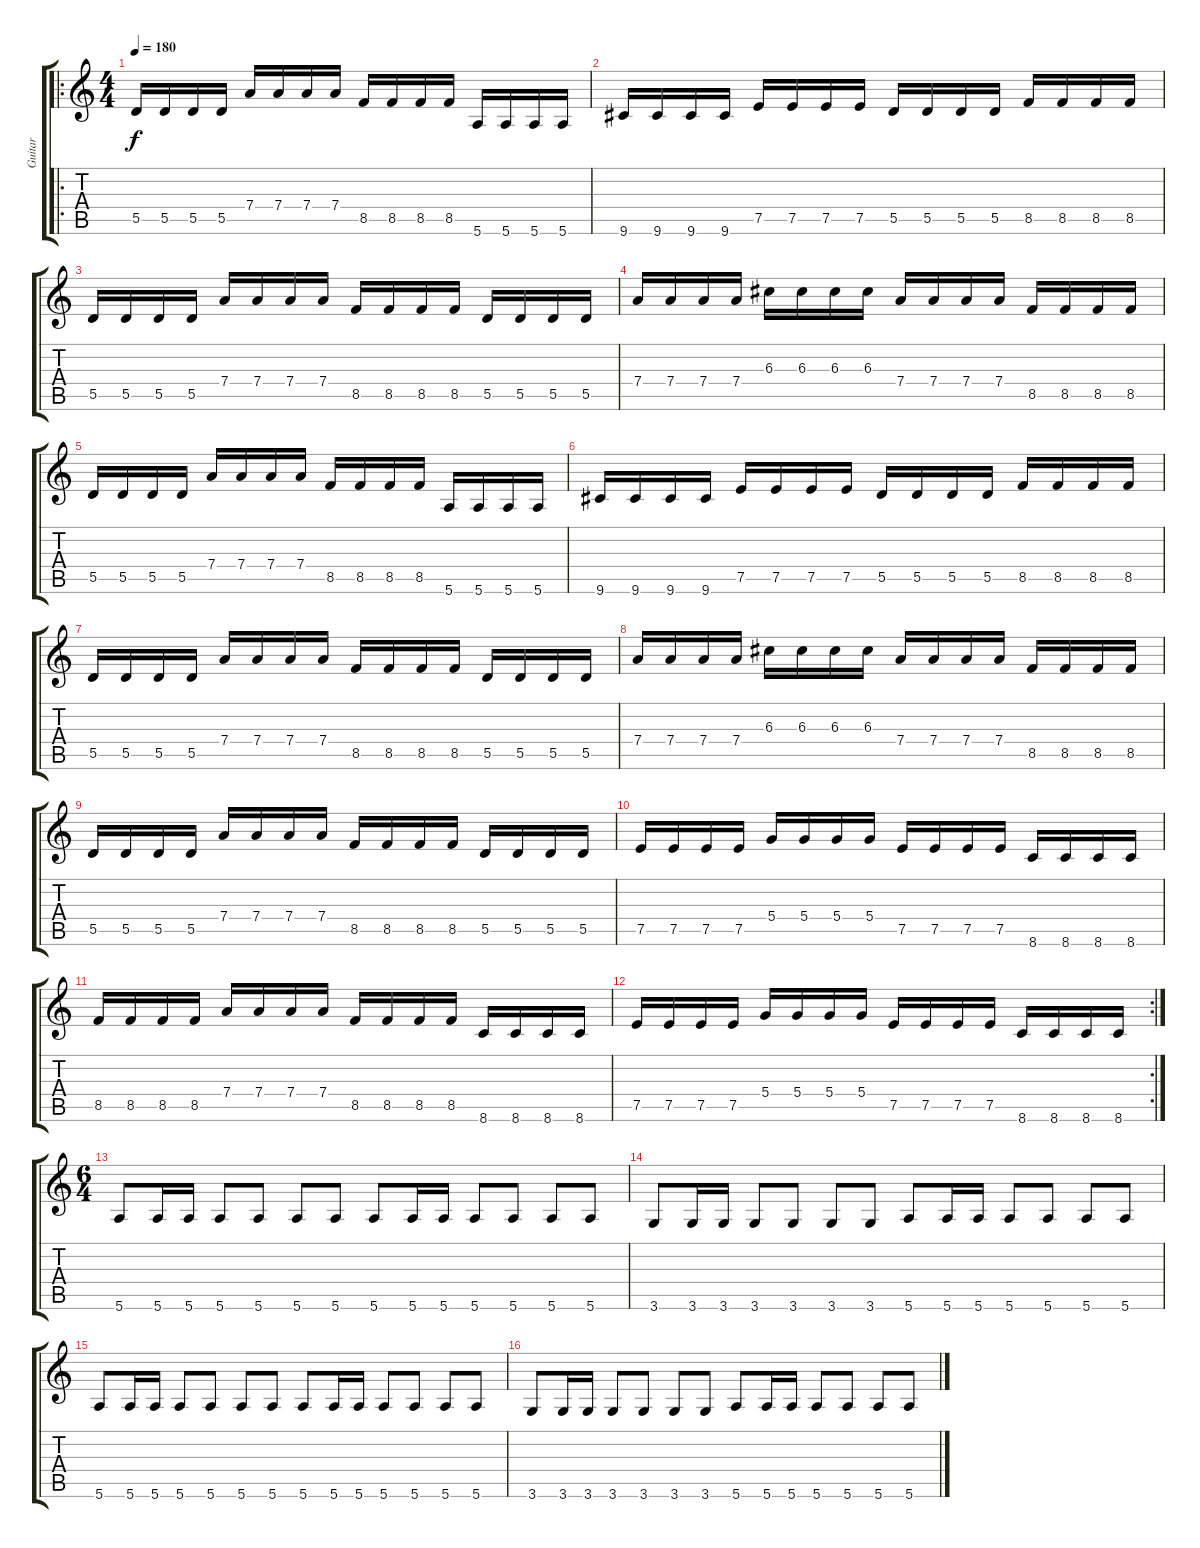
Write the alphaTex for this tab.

\track ("Guitar" "Guitar") {instrument distortionguitar}
\staff {score tabs}
\tuning (E4 B3 G3 D3 A2 E2) {hide}
\ro
\ts (4 4)
\tempo 180
\clef g2
\ks c
5.5.16{dy f} 5.5.16 5.5.16 5.5.16 7.4.16 7.4.16 7.4.16 7.4.16 8.5.16 8.5.16 8.5.16 8.5.16 5.6.16 5.6.16 5.6.16 5.6.16 |
9.6.16 9.6.16 9.6.16 9.6.16 7.5.16 7.5.16 7.5.16 7.5.16 5.5.16 5.5.16 5.5.16 5.5.16 8.5.16 8.5.16 8.5.16 8.5.16 |
5.5.16 5.5.16 5.5.16 5.5.16 7.4.16 7.4.16 7.4.16 7.4.16 8.5.16 8.5.16 8.5.16 8.5.16 5.5.16 5.5.16 5.5.16 5.5.16 |
7.4.16 7.4.16 7.4.16 7.4.16 6.3.16 6.3.16 6.3.16 6.3.16 7.4.16 7.4.16 7.4.16 7.4.16 8.5.16 8.5.16 8.5.16 8.5.16 |
5.5.16 5.5.16 5.5.16 5.5.16 7.4.16 7.4.16 7.4.16 7.4.16 8.5.16 8.5.16 8.5.16 8.5.16 5.6.16 5.6.16 5.6.16 5.6.16 |
9.6.16 9.6.16 9.6.16 9.6.16 7.5.16 7.5.16 7.5.16 7.5.16 5.5.16 5.5.16 5.5.16 5.5.16 8.5.16 8.5.16 8.5.16 8.5.16 |
5.5.16 5.5.16 5.5.16 5.5.16 7.4.16 7.4.16 7.4.16 7.4.16 8.5.16 8.5.16 8.5.16 8.5.16 5.5.16 5.5.16 5.5.16 5.5.16 |
7.4.16 7.4.16 7.4.16 7.4.16 6.3.16 6.3.16 6.3.16 6.3.16 7.4.16 7.4.16 7.4.16 7.4.16 8.5.16 8.5.16 8.5.16 8.5.16 |
5.5.16 5.5.16 5.5.16 5.5.16 7.4.16 7.4.16 7.4.16 7.4.16 8.5.16 8.5.16 8.5.16 8.5.16 5.5.16 5.5.16 5.5.16 5.5.16 |
7.5.16 7.5.16 7.5.16 7.5.16 5.4.16 5.4.16 5.4.16 5.4.16 7.5.16 7.5.16 7.5.16 7.5.16 8.6.16 8.6.16 8.6.16 8.6.16 |
8.5.16 8.5.16 8.5.16 8.5.16 7.4.16 7.4.16 7.4.16 7.4.16 8.5.16 8.5.16 8.5.16 8.5.16 8.6.16 8.6.16 8.6.16 8.6.16 |
\rc 2
7.5.16 7.5.16 7.5.16 7.5.16 5.4.16 5.4.16 5.4.16 5.4.16 7.5.16 7.5.16 7.5.16 7.5.16 8.6.16 8.6.16 8.6.16 8.6.16 |
\ts (6 4)
5.6.8 5.6.16 5.6.16 5.6.8 5.6.8 5.6.8 5.6.8 5.6.8 5.6.16 5.6.16 5.6.8 5.6.8 5.6.8 5.6.8 |
3.6.8 3.6.16 3.6.16 3.6.8 3.6.8 3.6.8 3.6.8 5.6.8 5.6.16 5.6.16 5.6.8 5.6.8 5.6.8 5.6.8 |
5.6.8 5.6.16 5.6.16 5.6.8 5.6.8 5.6.8 5.6.8 5.6.8 5.6.16 5.6.16 5.6.8 5.6.8 5.6.8 5.6.8 |
3.6.8 3.6.16 3.6.16 3.6.8 3.6.8 3.6.8 3.6.8 5.6.8 5.6.16 5.6.16 5.6.8 5.6.8 5.6.8 5.6.8
